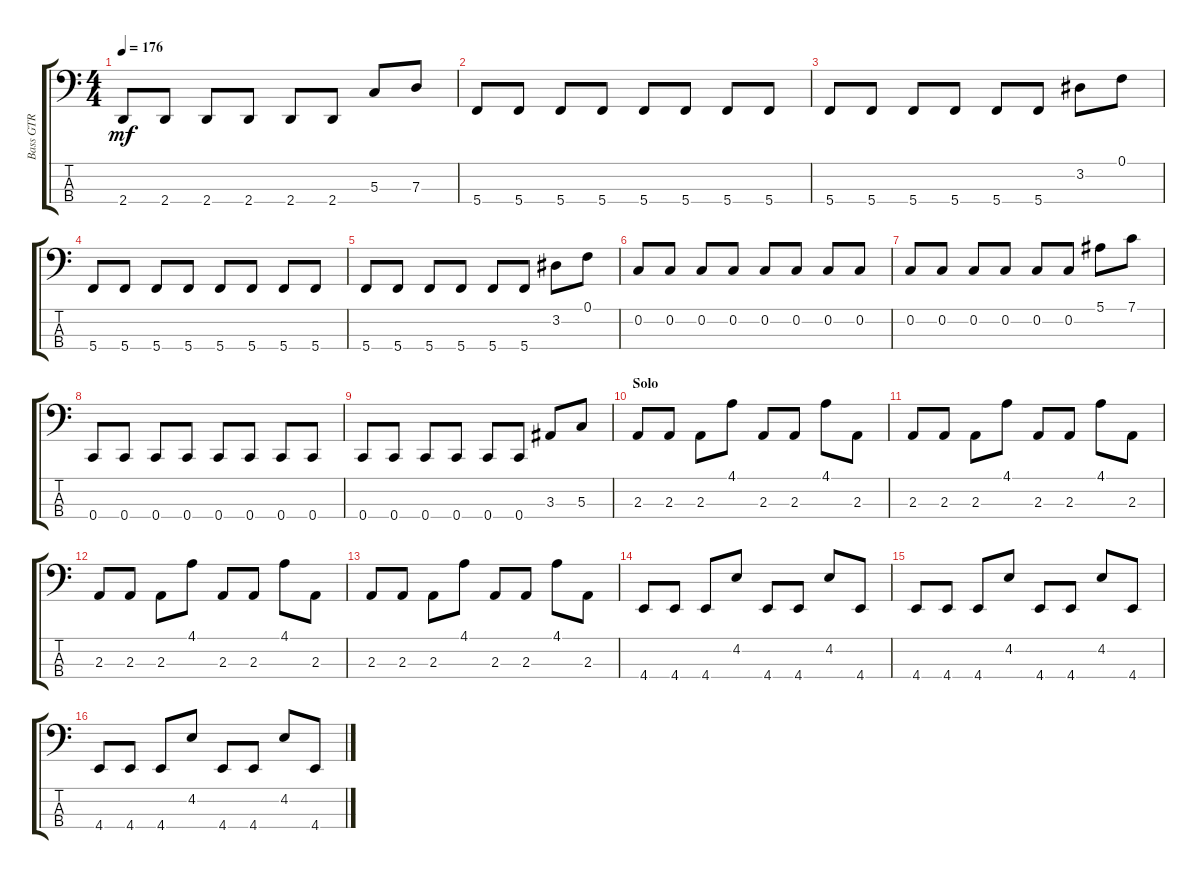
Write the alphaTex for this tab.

\track ("Bass GTR" "Bass GTR") {instrument electricbassfinger}
\staff {score tabs}
\tuning (F2 C2 G1 C1) {hide}
\ts (4 4)
\tempo 176
\clef f4
\ks aminor
2.4.8{dy mf} 2.4.8 2.4.8 2.4.8 2.4.8 2.4.8 5.3.8 7.3.8 |
5.4.8 5.4.8 5.4.8 5.4.8 5.4.8 5.4.8 5.4.8 5.4.8 |
5.4.8 5.4.8 5.4.8 5.4.8 5.4.8 5.4.8 3.2.8 0.1.8 |
5.4.8 5.4.8 5.4.8 5.4.8 5.4.8 5.4.8 5.4.8 5.4.8 |
5.4.8 5.4.8 5.4.8 5.4.8 5.4.8 5.4.8 3.2.8 0.1.8 |
0.2.8 0.2.8 0.2.8 0.2.8 0.2.8 0.2.8 0.2.8 0.2.8 |
0.2.8 0.2.8 0.2.8 0.2.8 0.2.8 0.2.8 5.1.8 7.1.8 |
0.4.8 0.4.8 0.4.8 0.4.8 0.4.8 0.4.8 0.4.8 0.4.8 |
0.4.8 0.4.8 0.4.8 0.4.8 0.4.8 0.4.8 3.3.8 5.3.8 |
\section ("" "Solo")
2.3.8 2.3.8 2.3.8 4.1.8 2.3.8 2.3.8 4.1.8 2.3.8 |
2.3.8 2.3.8 2.3.8 4.1.8 2.3.8 2.3.8 4.1.8 2.3.8 |
2.3.8 2.3.8 2.3.8 4.1.8 2.3.8 2.3.8 4.1.8 2.3.8 |
2.3.8 2.3.8 2.3.8 4.1.8 2.3.8 2.3.8 4.1.8 2.3.8 |
4.4.8 4.4.8 4.4.8 4.2.8 4.4.8 4.4.8 4.2.8 4.4.8 |
4.4.8 4.4.8 4.4.8 4.2.8 4.4.8 4.4.8 4.2.8 4.4.8 |
4.4.8 4.4.8 4.4.8 4.2.8 4.4.8 4.4.8 4.2.8 4.4.8
